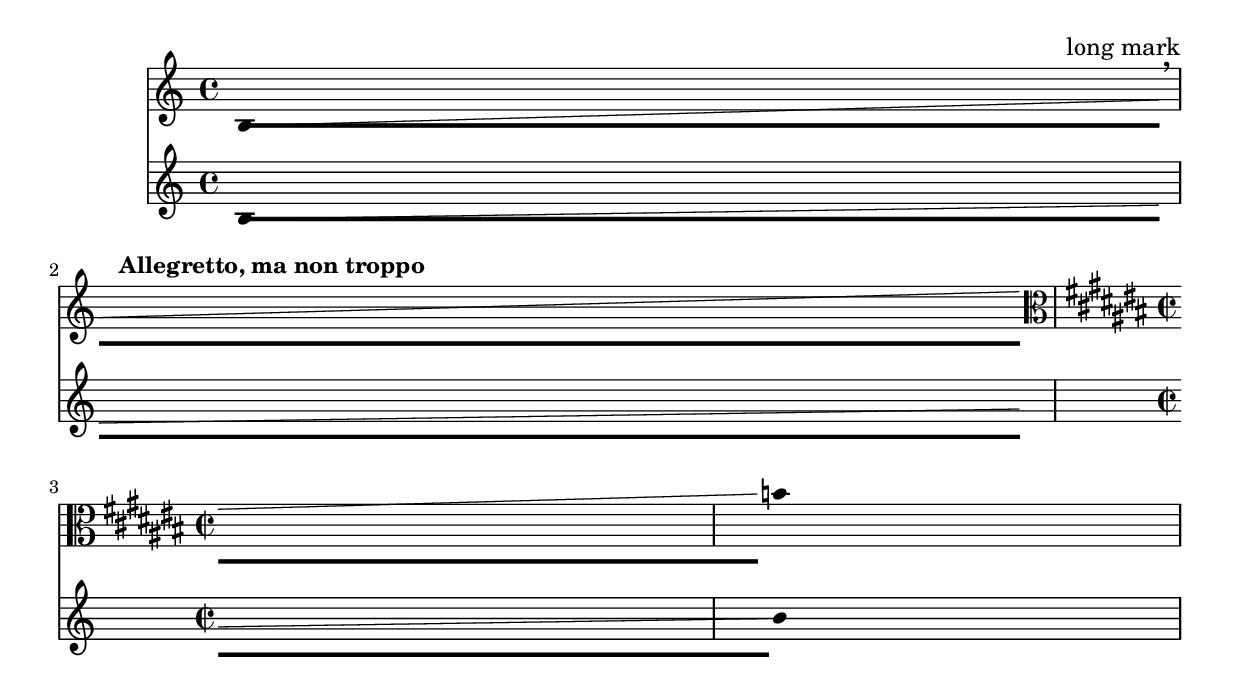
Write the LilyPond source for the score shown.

\version "2.23.14"

\header {
  texidoc = "At line break a broken @code{DurationLine}, like @code{Glissando},
avoids items with @code{break-aligned-interface}, like @code{KeySignature},
@code{BreathingSign} etc., but not items with the
@code{break-alignable-interface}, like @code{TextMark},
@code{MetronomeMark}, etc.."
}

\layout {
  \context {
    \Voice
    \consists "Duration_line_engraver"
    \omit Stem
    \omit Flag
    \omit Beam
    \override NoteHead.duration-log = 2
    \override Glissando.breakable = ##t
  }
}

<<
  \new Staff {
    b1\-\glissando
    \break
    \textEndMark "long mark"
    \tempo "Allegretto, ma non troppo"
    \breathe
    s
    \break
    \key cis \major
    \time 2/2
    \clef "alto"
    s
    b'
  }
  \new Staff {
    b1\-\glissando
    \break
    s
    \break
    s
    b'
  }
>>
